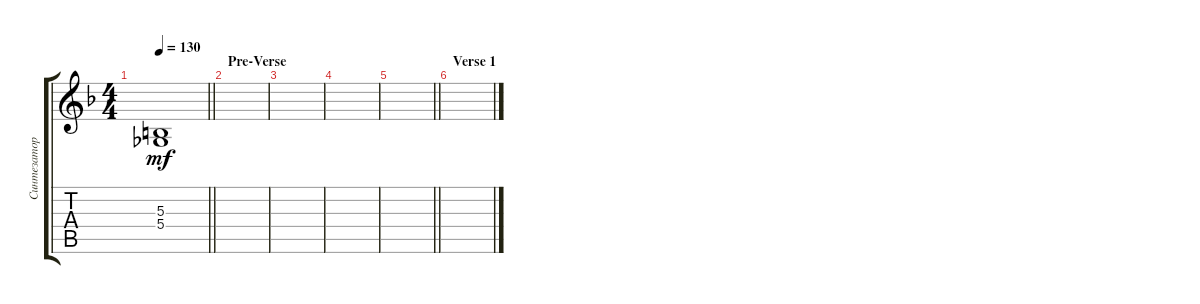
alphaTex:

\track ("Синтезатор" "Синтезатор") {instrument stringensemble1}
\staff {score tabs}
\tuning (Eb4 Bb3 Gb3 Db3 Ab2 Eb2) {hide}
\ts (4 4)
\tempo 130
\clef g2
\barLineRight lightlight
\ks dminor
(5.3 5.4).1{dy mf} |
\section ("" "Pre-Verse")
|
|
|
\barLineRight lightlight
|
\section ("" "Verse 1")
